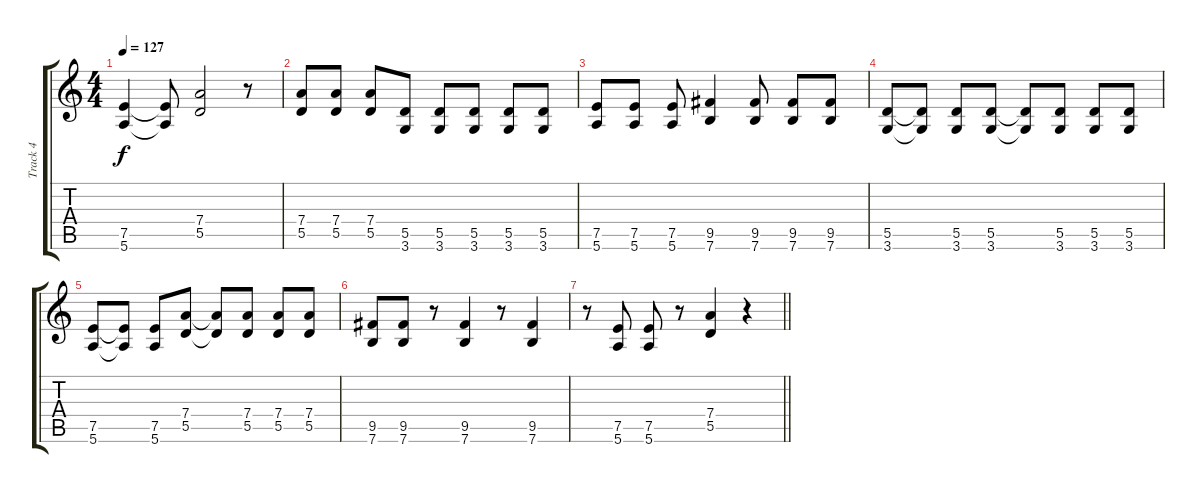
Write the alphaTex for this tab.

\track ("Track 4" "Track 4") {instrument distortionguitar}
\staff {score tabs}
\tuning (E4 B3 G3 D3 A2 E2) {hide}
\ts (4 4)
\tempo 127
\clef g2
\ks c
(7.5 5.6).4{dy f} (7.5{t} 5.6{t}).8 (7.4 5.5).2 r.8 |
(7.4 5.5).8 (7.4 5.5).8 (7.4 5.5).8 (5.5 3.6).8 (5.5 3.6).8 (5.5 3.6).8 (5.5 3.6).8 (5.5 3.6).8 |
(7.5 5.6).8 (7.5 5.6).8 (7.5 5.6).8 (9.5 7.6).4 (9.5 7.6).8 (9.5 7.6).8 (9.5 7.6).8 |
(5.5 3.6).8 (5.5{t} 3.6{t}).8 (5.5 3.6).8 (5.5 3.6).8 (5.5{t} 3.6{t}).8 (5.5 3.6).8 (5.5 3.6).8 (5.5 3.6).8 |
(7.5 5.6).8 (7.5{t} 5.6{t}).8 (7.5 5.6).8 (7.4 5.5).8 (7.4{t} 5.5{t}).8 (7.4 5.5).8 (7.4 5.5).8 (7.4 5.5).8 |
(9.5 7.6).8 (9.5 7.6).8 r.8 (9.5 7.6).4 r.8 (9.5 7.6).4 |
\barLineRight lightlight
r.8 (7.5 5.6).8 (7.5 5.6).8 r.8 (7.4 5.5).4 r.4
